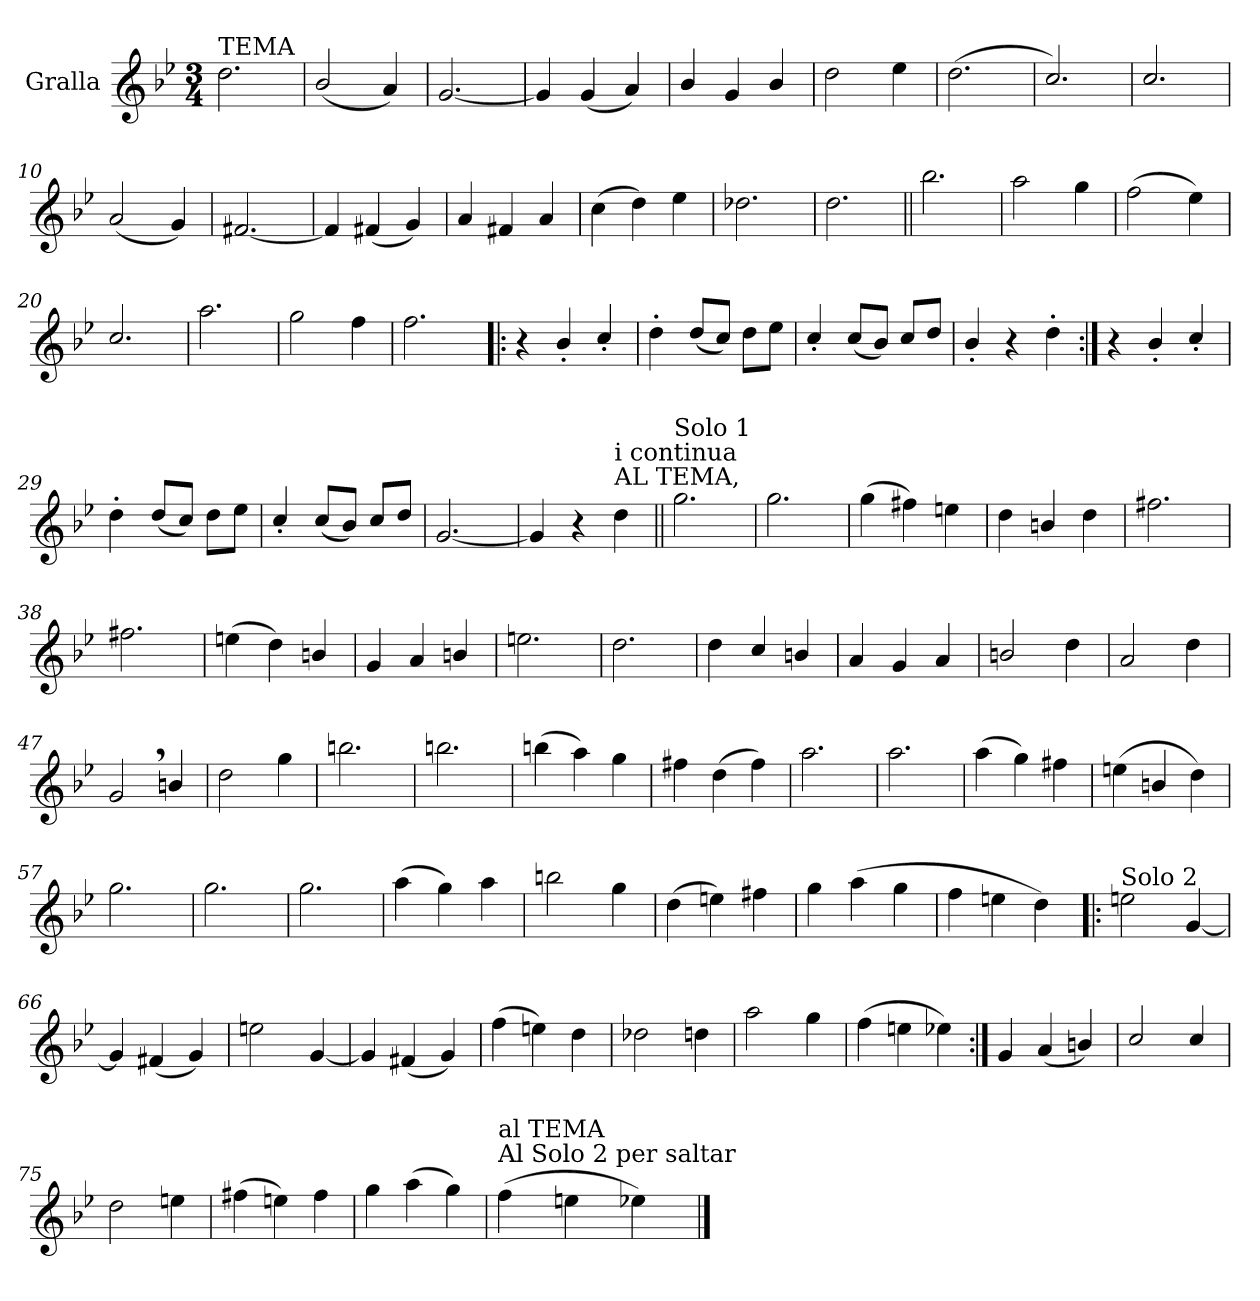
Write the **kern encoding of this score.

**kern
*part1
*staff1
*I"Gralla
*I'Gr.
*clefG2
*k[b-e-]
*M3/4
*MM150
=1
!LO:TX:a:t=TEMA
2.dd\
=2
(<2b-/
4a/)
=3
[2.g/
=4
4g/]
(<4g/
4a/)
=5
4b-/
4g/
4b-/
=6
2dd\
4ee-\
=7
(>2.dd\
=8
2.cc/)
=9
2.cc/
=10
(<2a/
4g/)
=11
[2.f#X/
=12
4f#/]
(<4f#X/
4g/)
=13
4a/
4f#X/
4a/
!!LO:LB:g=z
=14
(>4cc\
4dd\)
4ee-\
=15
2.dd-X\
=16
2.dd\
=17||
2.bb-\
=18
2aa\
4gg\
=19
(>2ff\
4ee-\)
=20
2.cc/
=21
2.aa\
=22
2gg\
4ff\
=23
2.ff\
=24!|:
4r
4b-'/
4cc'/
=25
4dd'\
(<8dd/L
8cc/J)
8dd\L
8ee-\J
!!LO:LB:g=z
=26
4cc'/
(<8cc/L
8b-/J)
8cc/L
8dd/J
=27
4b-'/
4r
4dd'\
=28:|!
4r
4b-'/
4cc'/
=29
4dd'\
(<8dd/L
8cc/J)
8dd\L
8ee-\J
=30
4cc'/
(<8cc/L
8b-/J)
8cc/L
8dd/J
=31
[2.g/
=32
4g/]
4r
!LO:TX:a:t=AL TEMA,
!LO:TX:a:t=i continua
4dd\
=33||
!LO:TX:a:t=Solo 1
2.gg\
=34
2.gg\
=35
(>4gg\
4ff#X\)
4een\
!!LO:LB:g=z
=36
4dd\
4bn/
4dd\
=37
2.ff#X\
=38
2.ff#X\
=39
(>4een\
4dd\)
4bn/
=40
4g/
4a/
4bn/
=41
2.een\
=42
2.dd\
=43
4dd\
4cc/
4bn/
=44
4a/
4g/
4a/
=45
2bn/
4dd\
=46
2a/
4dd\
=47
2g,/
4bn/
!!LO:LB:g=z
=48
2dd\
4gg\
=49
2.bbn\
=50
2.bbn\
=51
(>4bbn\
4aa\)
4gg\
=52
4ff#X\
(>4dd\
4ff#\)
=53
2.aa\
=54
2.aa\
=55
(>4aa\
4gg\)
4ff#X\
=56
(<4een\
4bn/
4dd\)
=57
2.gg\
=58
2.gg\
=59
2.gg\
!!LO:LB:g=z
=60
(>4aa\
4gg\)
4aa\
=61
2bbn\
4gg\
=62
(>4dd\
4een\)
4ff#X\
=63
4gg\
(>4aa\
4gg\
=64
4ff\
4een\
4dd\)
=65!|:
!LO:TX:a:t=Solo 2
2een\
[4g/
=66
4g/]
(<4f#X/
4g/)
=67
2een\
[4g/
=68
4g/]
(<4f#X/
4g/)
=69
(>4ff\
4een\)
4dd\
!!LO:LB:g=z
=70
2dd-X\
4ddn\
=71
2aa\
4gg\
=72
(>4ff\
4een\
4ee-X\)
=73:|!
4g/
(<4a/
4bn/)
=74
2cc/
4cc/
=75
2dd\
4een\
=76
(>4ff#X\
4een\)
4ff#\
=77
4gg\
(>4aa\
4gg\)
=78
!LO:TX:a:t=Al Solo 2 per  saltar
!LO:TX:a:t=al TEMA
(>4ff\
4een\
4ee-X\)
==
*-
